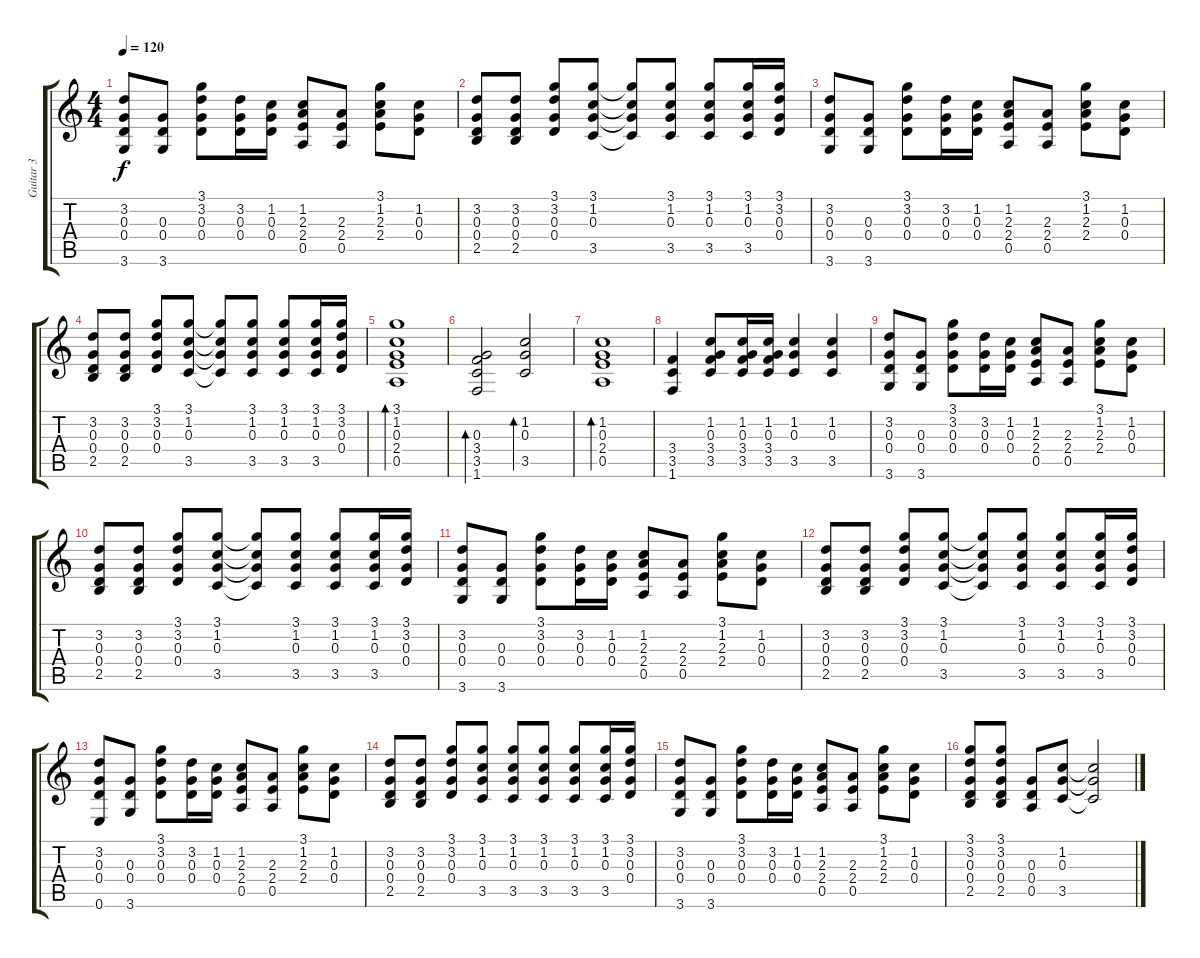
\track ("Guitar 3" "Guitar 3") {instrument distortionguitar}
\staff {score tabs}
\tuning (E4 B3 G3 D3 A2 E2) {hide}
\ts (4 4)
\tempo 120
\clef g2
\ks c
(3.2 0.3 0.4 3.6).8{dy f} (0.3 0.4 3.6).8 (3.1 3.2 0.3 0.4).8 (3.2 0.3 0.4).16 (1.2 0.3 0.4).16 (1.2 2.3 2.4 0.5).8 (2.3 2.4 0.5).8 (3.1 1.2 2.3 2.4).8 (1.2 0.3 0.4).8 |
(3.2 0.3 0.4 2.5).8 (3.2 0.3 0.4 2.5).8 (3.1 3.2 0.3 0.4).8 (3.1 1.2 0.3 3.5).8 (3.1{t} 1.2{t} 0.3{t} 3.5{t}).8 (3.1 1.2 0.3 3.5).8 (3.1 1.2 0.3 3.5).8 (3.1 1.2 0.3 3.5).16 (3.1 3.2 0.3 0.4).16 |
(3.2 0.3 0.4 3.6).8 (0.3 0.4 3.6).8 (3.1 3.2 0.3 0.4).8 (3.2 0.3 0.4).16 (1.2 0.3 0.4).16 (1.2 2.3 2.4 0.5).8 (2.3 2.4 0.5).8 (3.1 1.2 2.3 2.4).8 (1.2 0.3 0.4).8 |
(3.2 0.3 0.4 2.5).8 (3.2 0.3 0.4 2.5).8 (3.1 3.2 0.3 0.4).8 (3.1 1.2 0.3 3.5).8 (3.1{t} 1.2{t} 0.3{t} 3.5{t}).8 (3.1 1.2 0.3 3.5).8 (3.1 1.2 0.3 3.5).8 (3.1 1.2 0.3 3.5).16 (3.1 3.2 0.3 0.4).16 |
(3.1 1.2 0.3 2.4 0.5).1{bd 60} |
(0.3 3.4 3.5 1.6).2{bd 60} (1.2 0.3 3.5).2{bd 60} |
(1.2 0.3 2.4 0.5).1{bd 60} |
(3.4 3.5 1.6).4 (1.2 0.3 3.4 3.5).8 (1.2 0.3 3.4 3.5).16 (1.2 0.3 3.4 3.5).16 (1.2 0.3 3.5).4 (1.2 0.3 3.5).4 |
(3.2 0.3 0.4 3.6).8 (0.3 0.4 3.6).8 (3.1 3.2 0.3 0.4).8 (3.2 0.3 0.4).16 (1.2 0.3 0.4).16 (1.2 2.3 2.4 0.5).8 (2.3 2.4 0.5).8 (3.1 1.2 2.3 2.4).8 (1.2 0.3 0.4).8 |
(3.2 0.3 0.4 2.5).8 (3.2 0.3 0.4 2.5).8 (3.1 3.2 0.3 0.4).8 (3.1 1.2 0.3 3.5).8 (3.1{t} 1.2{t} 0.3{t} 3.5{t}).8 (3.1 1.2 0.3 3.5).8 (3.1 1.2 0.3 3.5).8 (3.1 1.2 0.3 3.5).16 (3.1 3.2 0.3 0.4).16 |
(3.2 0.3 0.4 3.6).8 (0.3 0.4 3.6).8 (3.1 3.2 0.3 0.4).8 (3.2 0.3 0.4).16 (1.2 0.3 0.4).16 (1.2 2.3 2.4 0.5).8 (2.3 2.4 0.5).8 (3.1 1.2 2.3 2.4).8 (1.2 0.3 0.4).8 |
(3.2 0.3 0.4 2.5).8 (3.2 0.3 0.4 2.5).8 (3.1 3.2 0.3 0.4).8 (3.1 1.2 0.3 3.5).8 (3.1{t} 1.2{t} 0.3{t} 3.5{t}).8 (3.1 1.2 0.3 3.5).8 (3.1 1.2 0.3 3.5).8 (3.1 1.2 0.3 3.5).16 (3.1 3.2 0.3 0.4).16 |
(3.2 0.3 0.4 0.6).8 (0.3 0.4 3.6).8 (3.1 3.2 0.3 0.4).8 (3.2 0.3 0.4).16 (1.2 0.3 0.4).16 (1.2 2.3 2.4 0.5).8 (2.3 2.4 0.5).8 (3.1 1.2 2.3 2.4).8 (1.2 0.3 0.4).8 |
(3.2 0.3 0.4 2.5).8 (3.2 0.3 0.4 2.5).8 (3.1 3.2 0.3 0.4).8 (3.1 1.2 0.3 3.5).8 (3.1 1.2 0.3 3.5).8 (3.1 1.2 0.3 3.5).8 (3.1 1.2 0.3 3.5).8 (3.1 1.2 0.3 3.5).16 (3.1 3.2 0.3 0.4).16 |
(3.2 0.3 0.4 3.6).8 (0.3 0.4 3.6).8 (3.1 3.2 0.3 0.4).8 (3.2 0.3 0.4).16 (1.2 0.3 0.4).16 (1.2 2.3 2.4 0.5).8 (2.3 2.4 0.5).8 (3.1 1.2 2.3 2.4).8 (1.2 0.3 0.4).8 |
(3.1 3.2 0.3 0.4 2.5).8 (3.1 3.2 0.3 0.4 2.5).8 (0.3 0.4 0.5).8 (1.2 0.3 3.5).8 (1.2{t} 0.3{t} 3.5{t}).2
